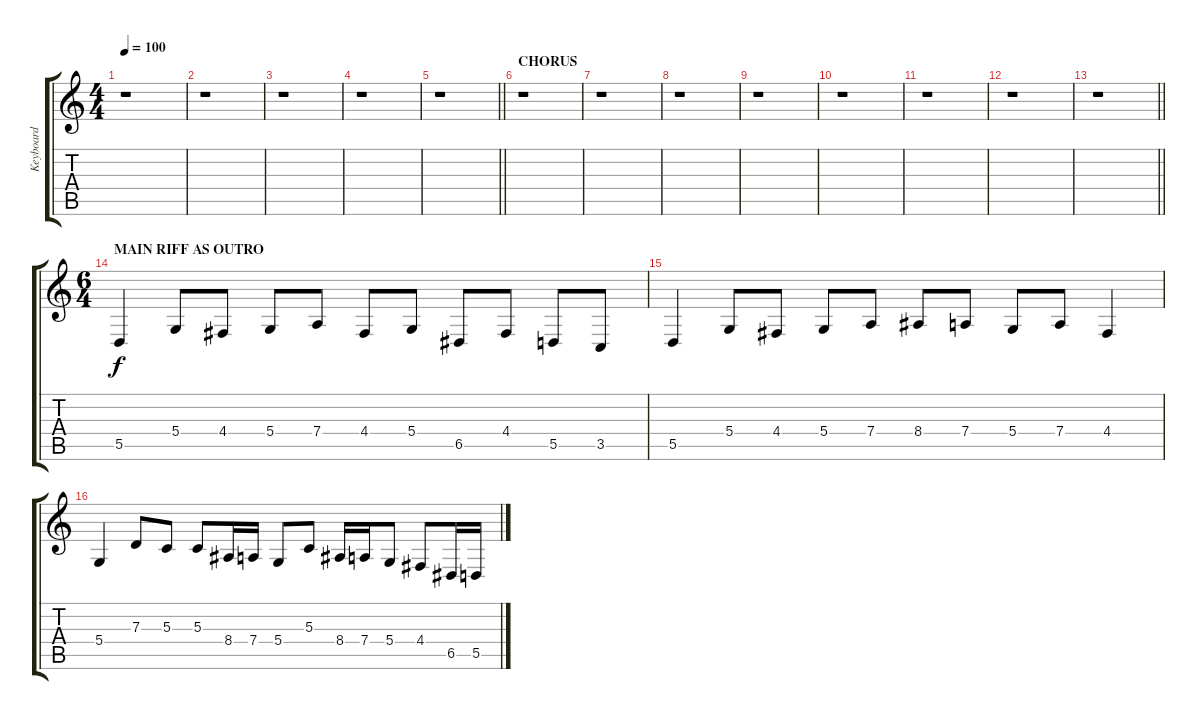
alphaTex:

\track ("Keyboard" "Keyboard") {instrument stringensemble2}
\staff {score tabs}
\tuning (E4 B3 G3 D3 A2 D2) {hide}
\ts (4 4)
\tempo 100
\clef g2
\ks c
r.1{dy f} |
r.1 |
r.1 |
r.1 |
\barLineRight lightlight
r.1 |
\section ("" "CHORUS")
r.1 |
r.1 |
r.1 |
r.1 |
r.1 |
r.1 |
r.1 |
\barLineRight lightlight
r.1 |
\ts (6 4)
\section ("" "MAIN RIFF AS OUTRO")
5.5.4 5.4.8 4.4.8 5.4.8 7.4.8 4.4.8 5.4.8 6.5.8 4.4.8 5.5.8 3.5.8 |
5.5.4 5.4.8 4.4.8 5.4.8 7.4.8 8.4.8 7.4.8 5.4.8 7.4.8 4.4.4 |
5.4.4 7.3.8 5.3.8 5.3.8 8.4.16 7.4.16 5.4.8 5.3.8 8.4.16 7.4.16 5.4.8 4.4.8 6.5.16 5.5.16
